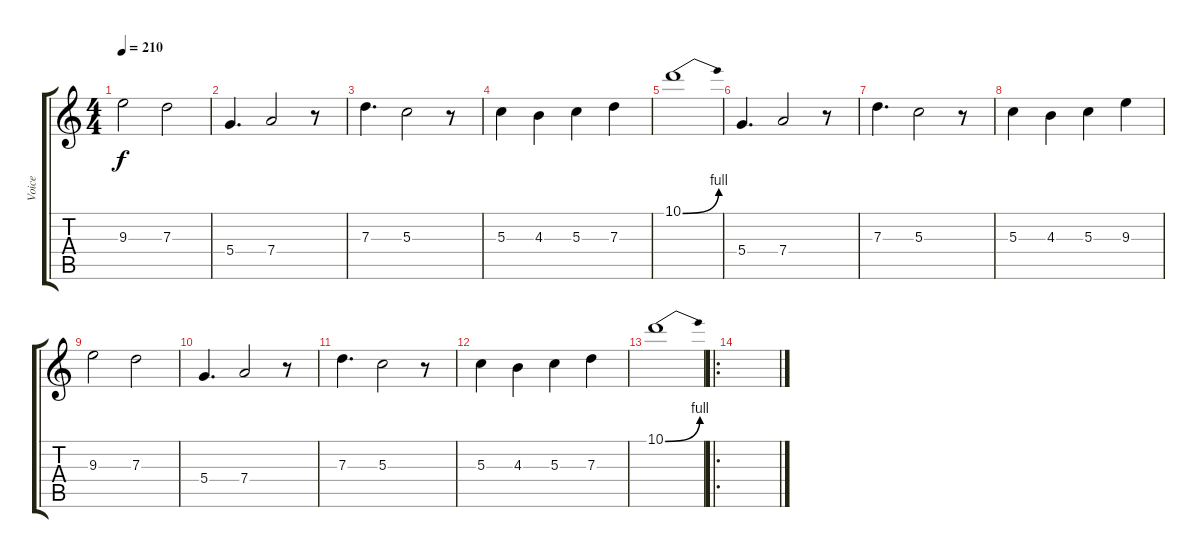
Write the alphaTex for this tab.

\track ("Voice" "Voice") {instrument distortionguitar}
\staff {score tabs}
\tuning (E4 B3 G3 D3 A2 E2) {hide}
\ts (4 4)
\tempo 210
\clef g2
\ks c
9.3.2{dy f} 7.3.2 |
5.4.4{d} 7.4.2 r.8 |
7.3.4{d} 5.3.2 r.8 |
5.3.4 4.3.4 5.3.4 7.3.4 |
10.1{be (bend 0 0 60 4)}.1 |
5.4.4{d} 7.4.2 r.8 |
7.3.4{d} 5.3.2 r.8 |
5.3.4 4.3.4 5.3.4 9.3.4 |
9.3.2 7.3.2 |
5.4.4{d} 7.4.2 r.8 |
7.3.4{d} 5.3.2 r.8 |
5.3.4 4.3.4 5.3.4 7.3.4 |
10.1{be (bend 0 0 60 4)}.1 |
\ro
